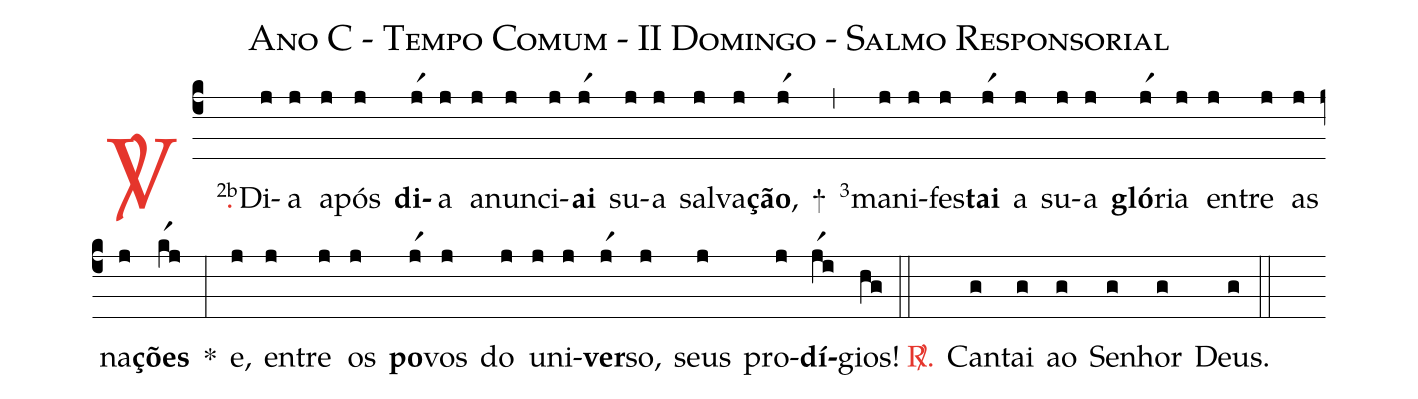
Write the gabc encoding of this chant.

name: Ano C - Tempo Comum - II Domingo - Salmo Responsorial;
%%
(c4)

<c><sp>V/</sp>.</c>() <v>\VSup{2b}</v>Di(j)a(j) a(j)pós(j) <b>di</b>(jr1)a(j) a(j)nun(j)ci(j)<b>ai</b>(jr1) su(j)a(j) sal(j)va(j)<b>ção</b>,(jr1) +(,)
<v>\VSup{3}</v>ma(j)ni(j)fes(j)<b>tai</b>(jr1) a(j) su(j)a(j) <b>gló</b>(jr1)ria(j) en(j)tre(j) as(j) na(j)<b>ções</b>(kr1j) *(:)
e,(j) en(j)tre(j) os(j) <b>po</b>(jr1)vos(j) do(j) u(j)ni(j)<b>ver</b>(jr1)so,(j) seus(j) pro(j)<b>dí</b>(jr1i)gios!(hg)

(::)

<c><sp>R/</sp>.</c>() Can(g)tai(g) ao(g) Se(g)nhor(g) Deus.(g)

(::)
